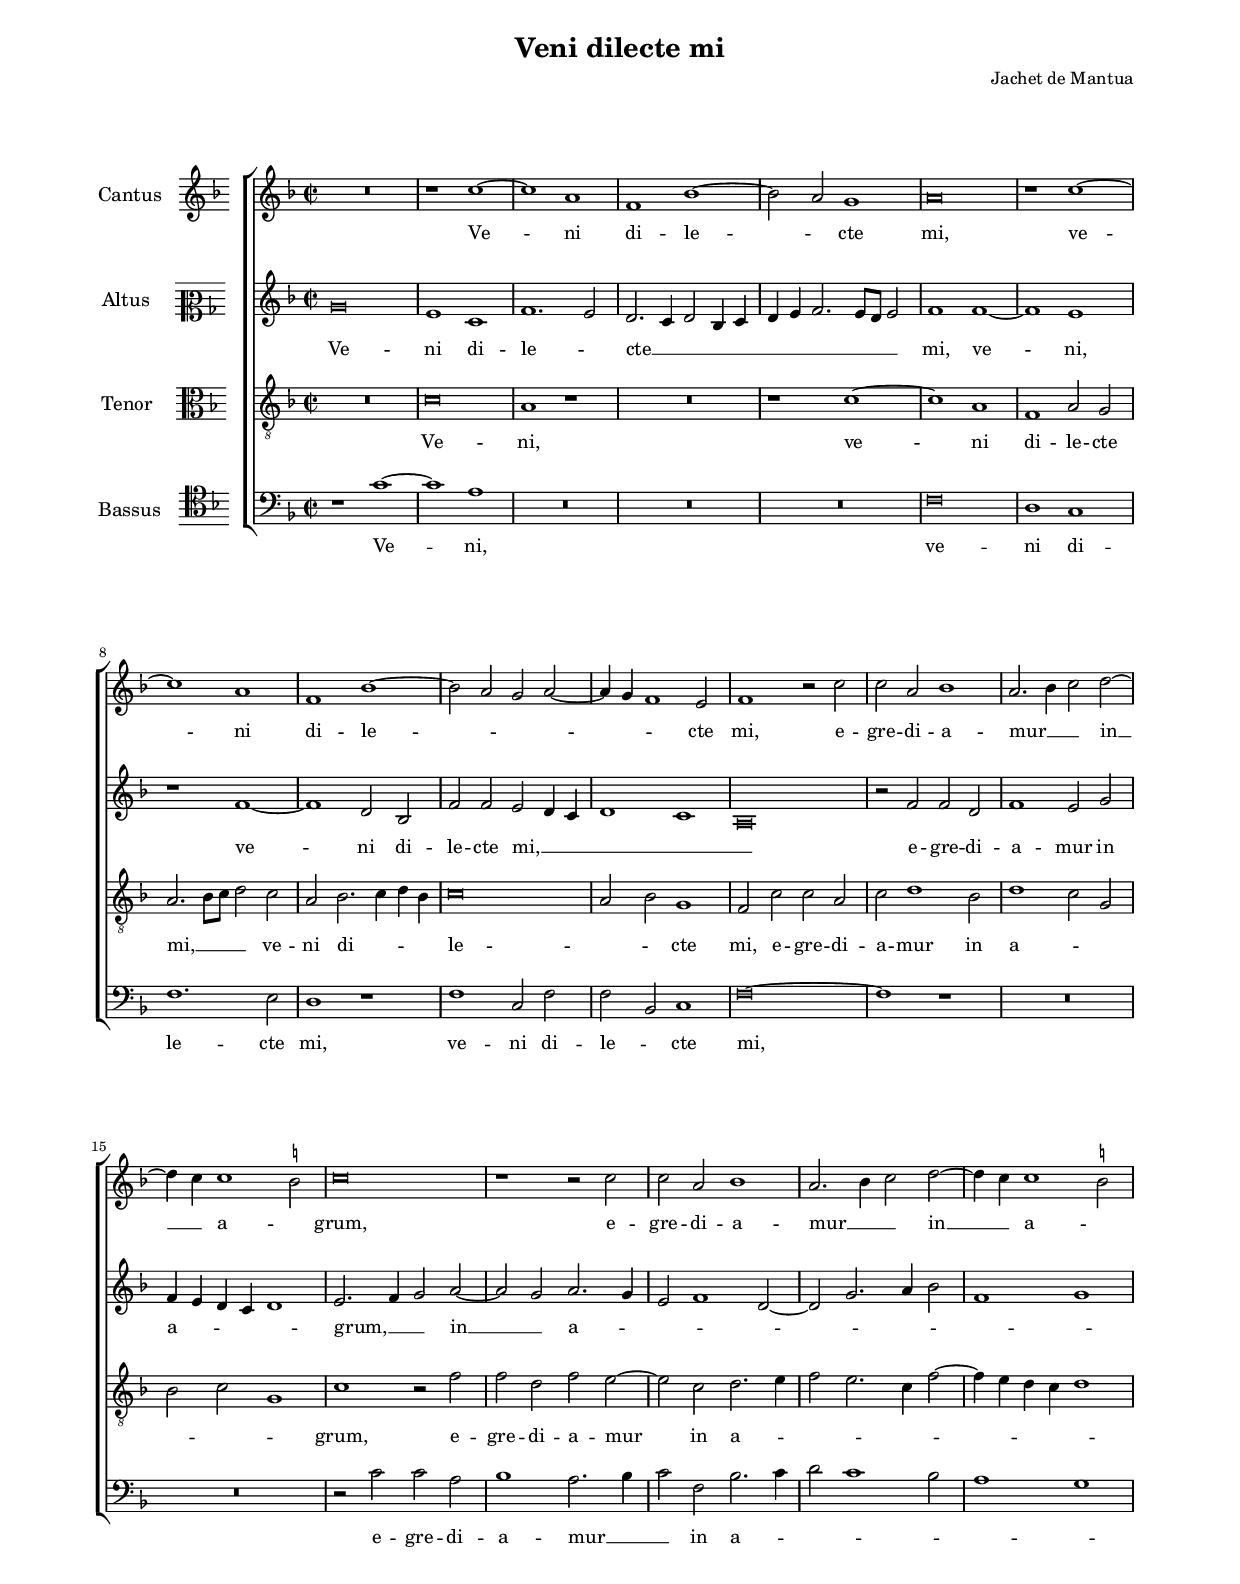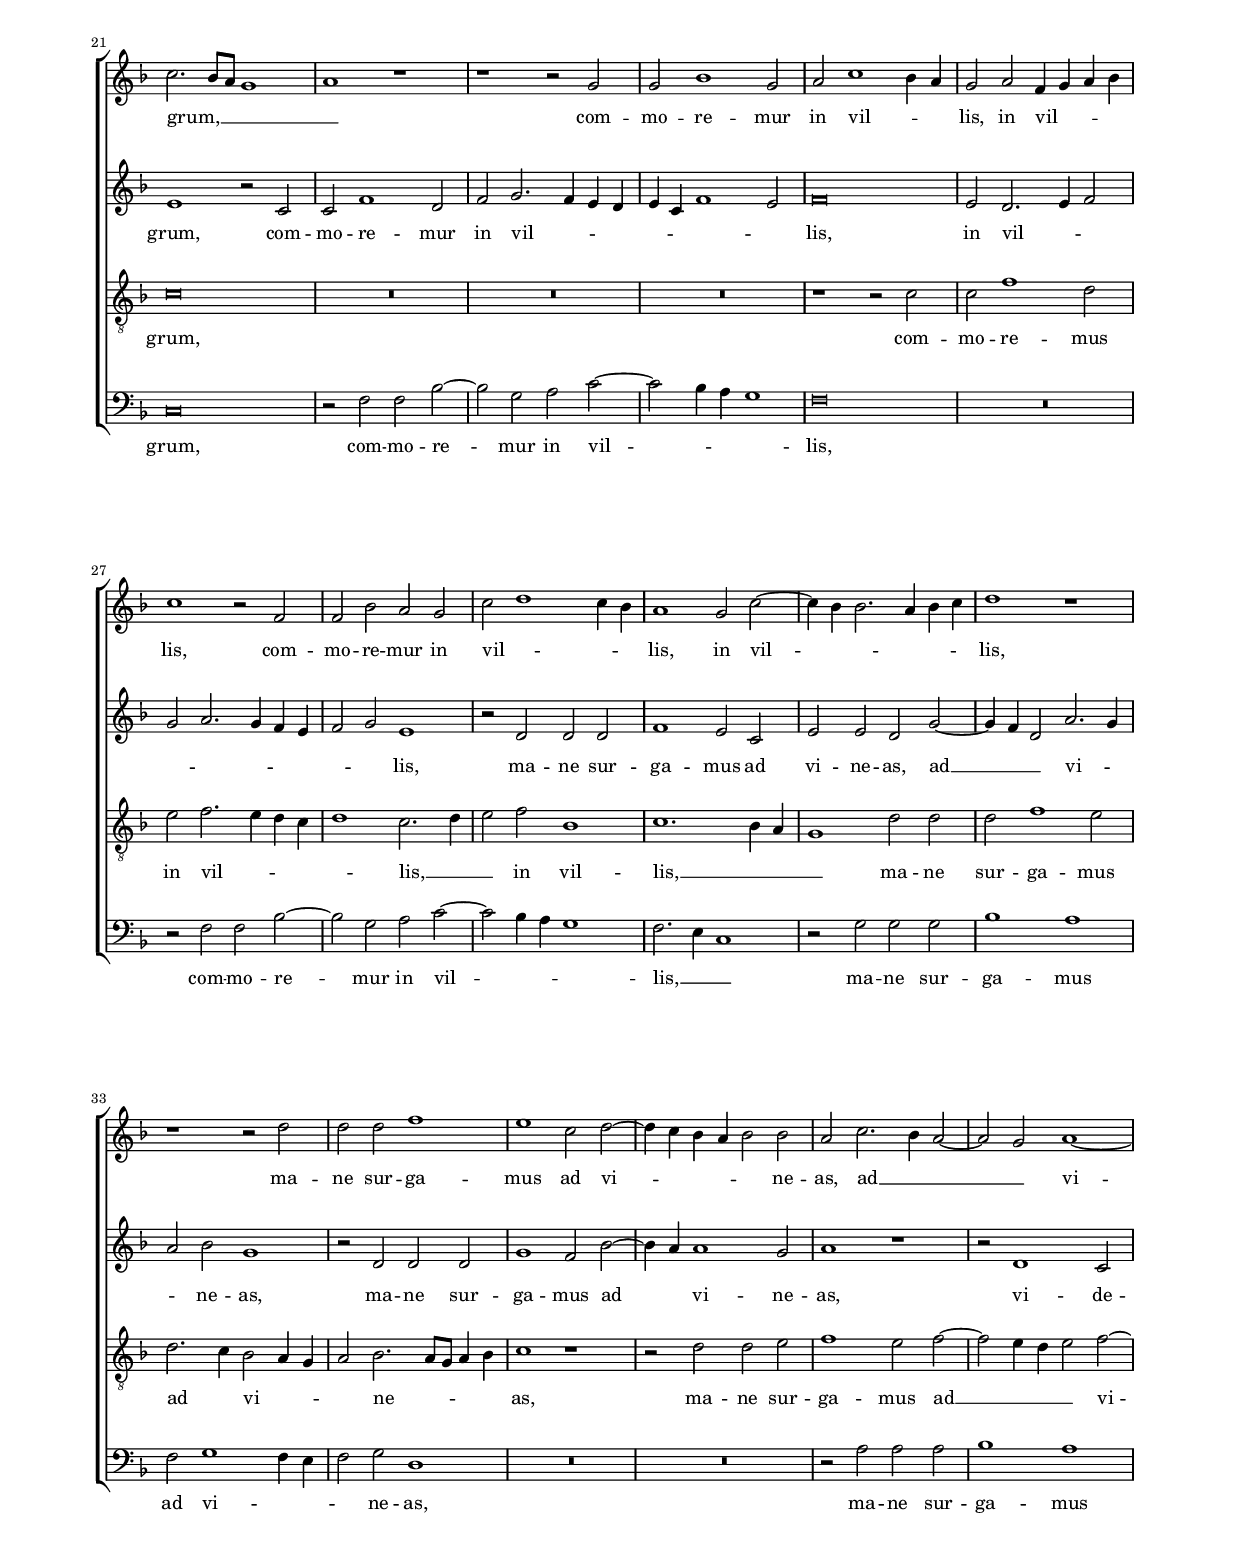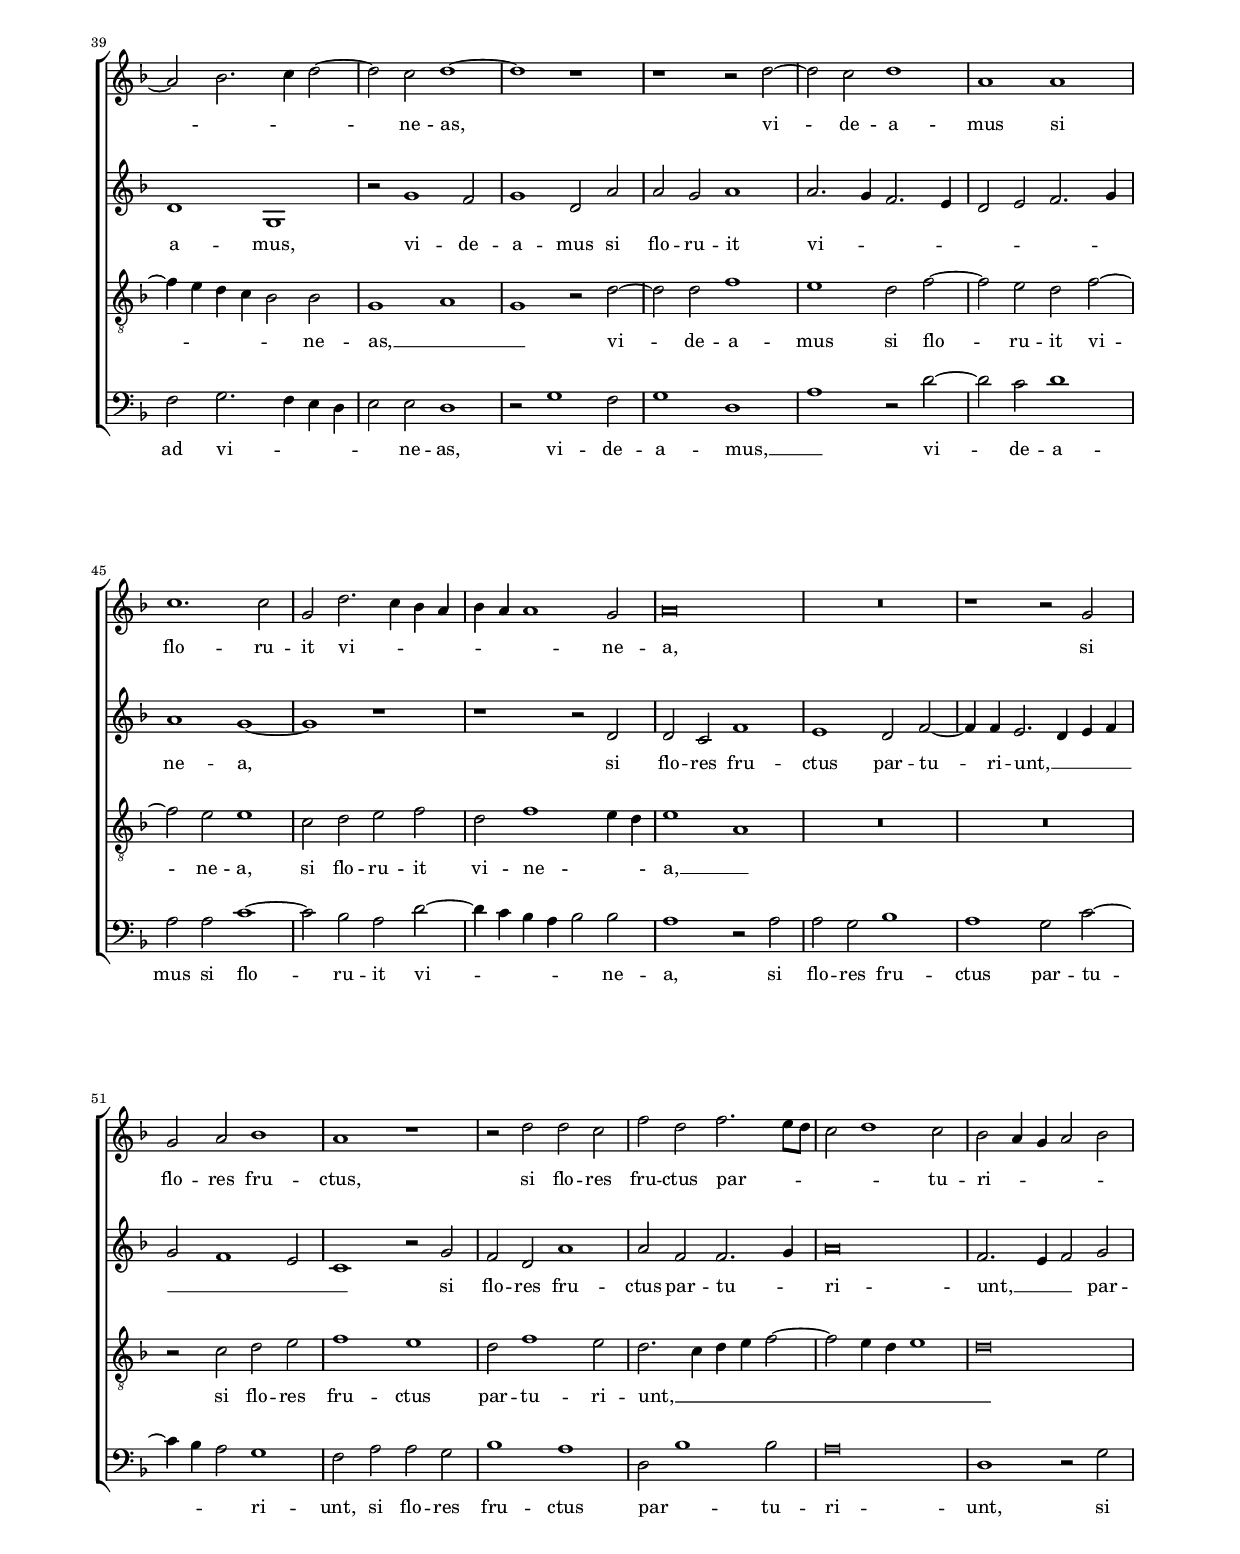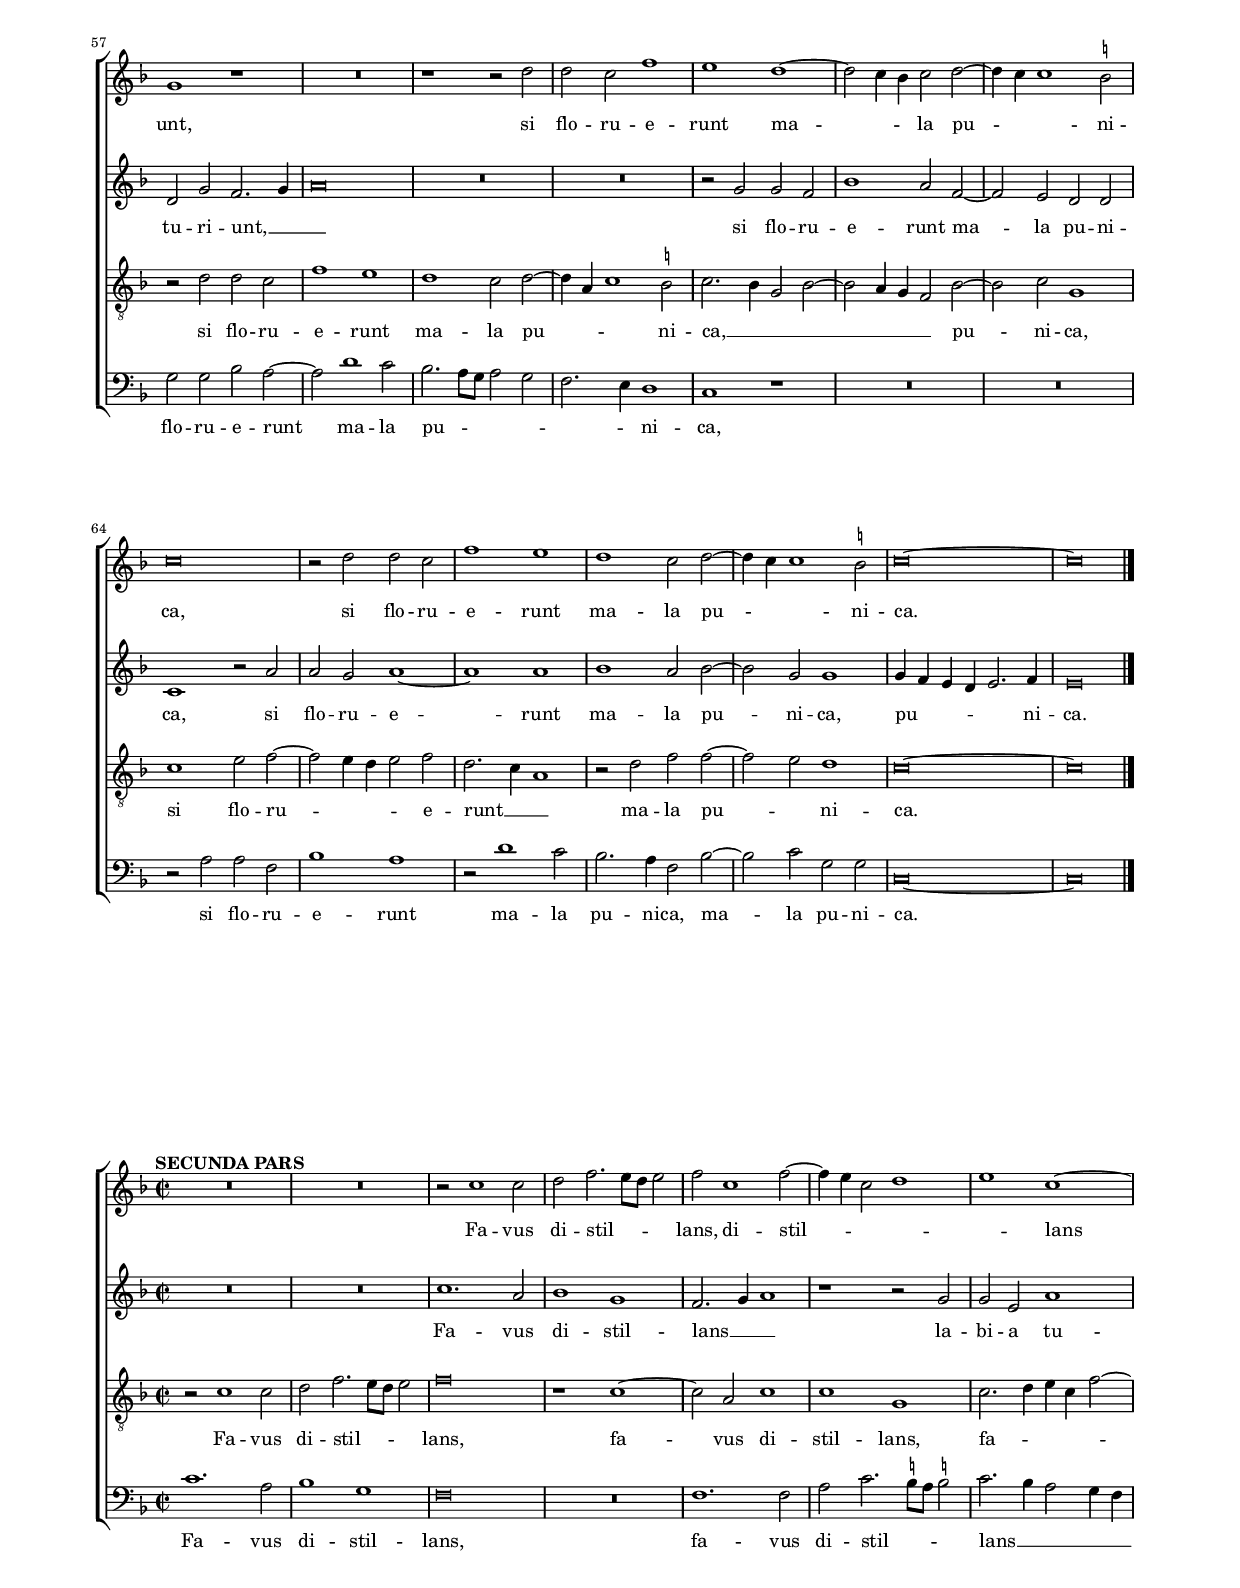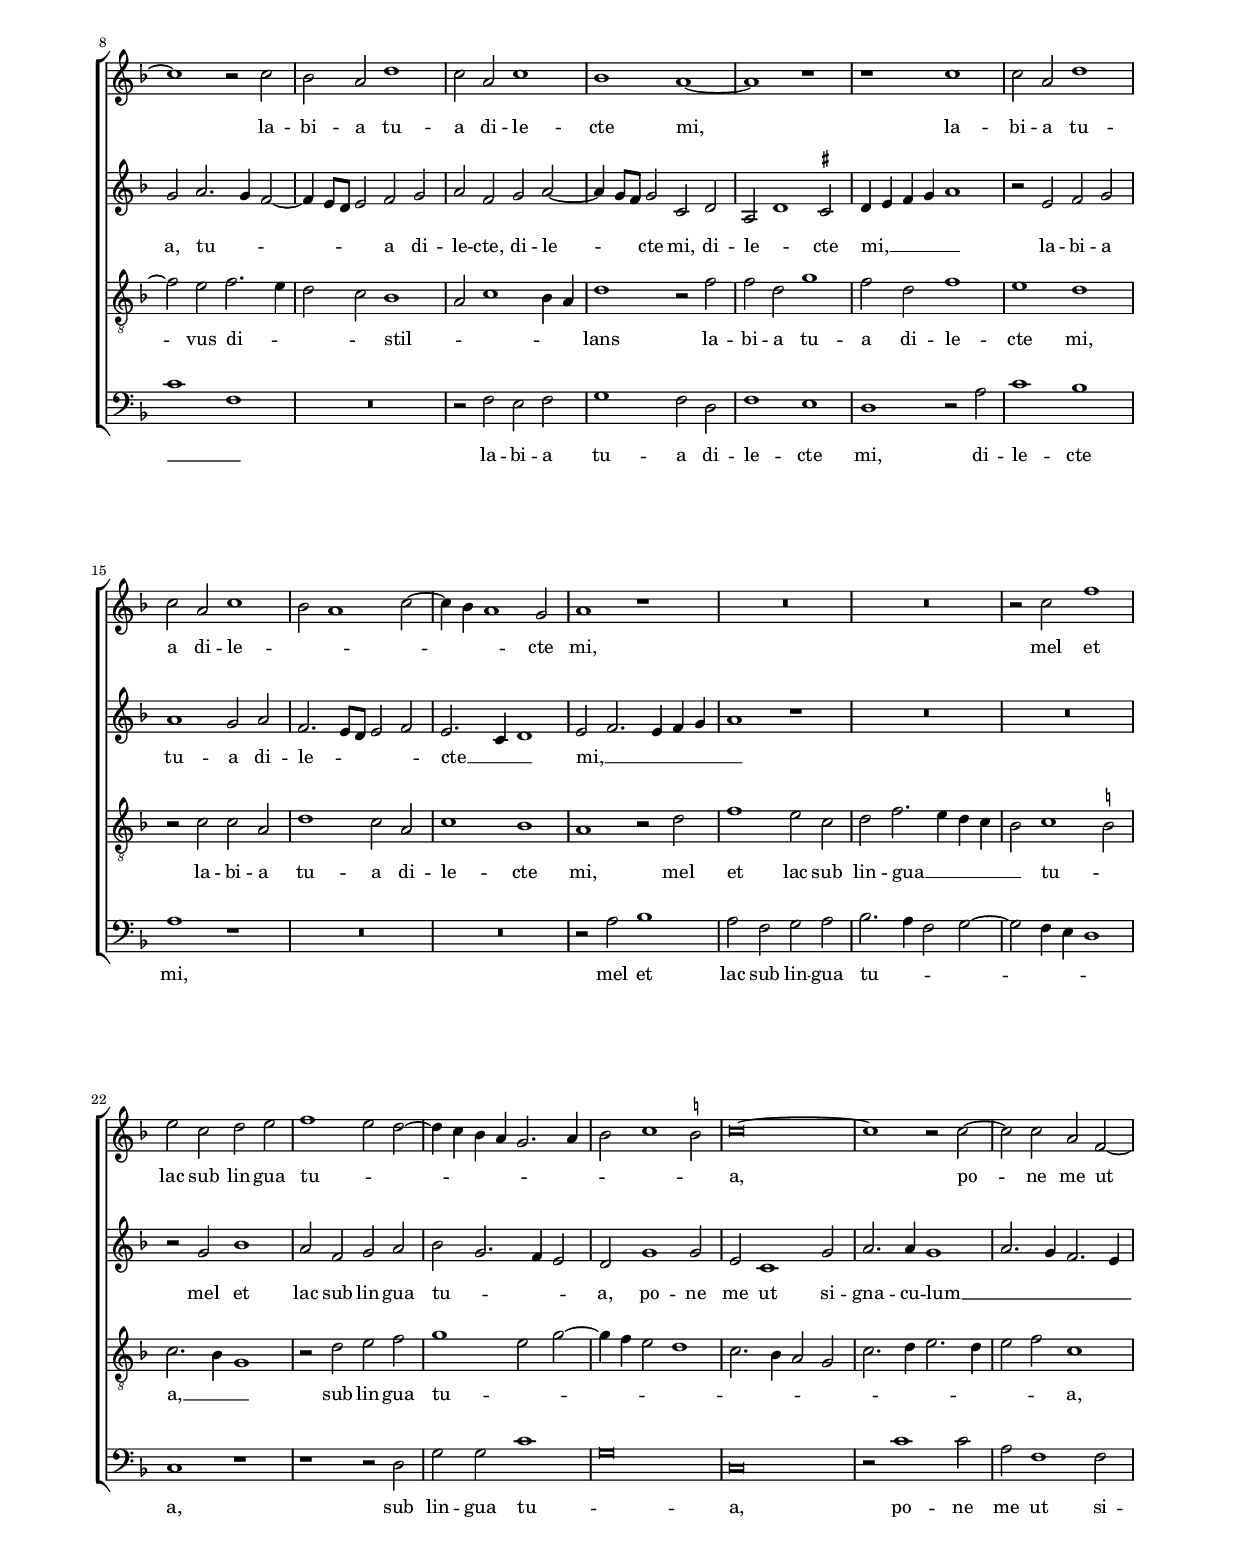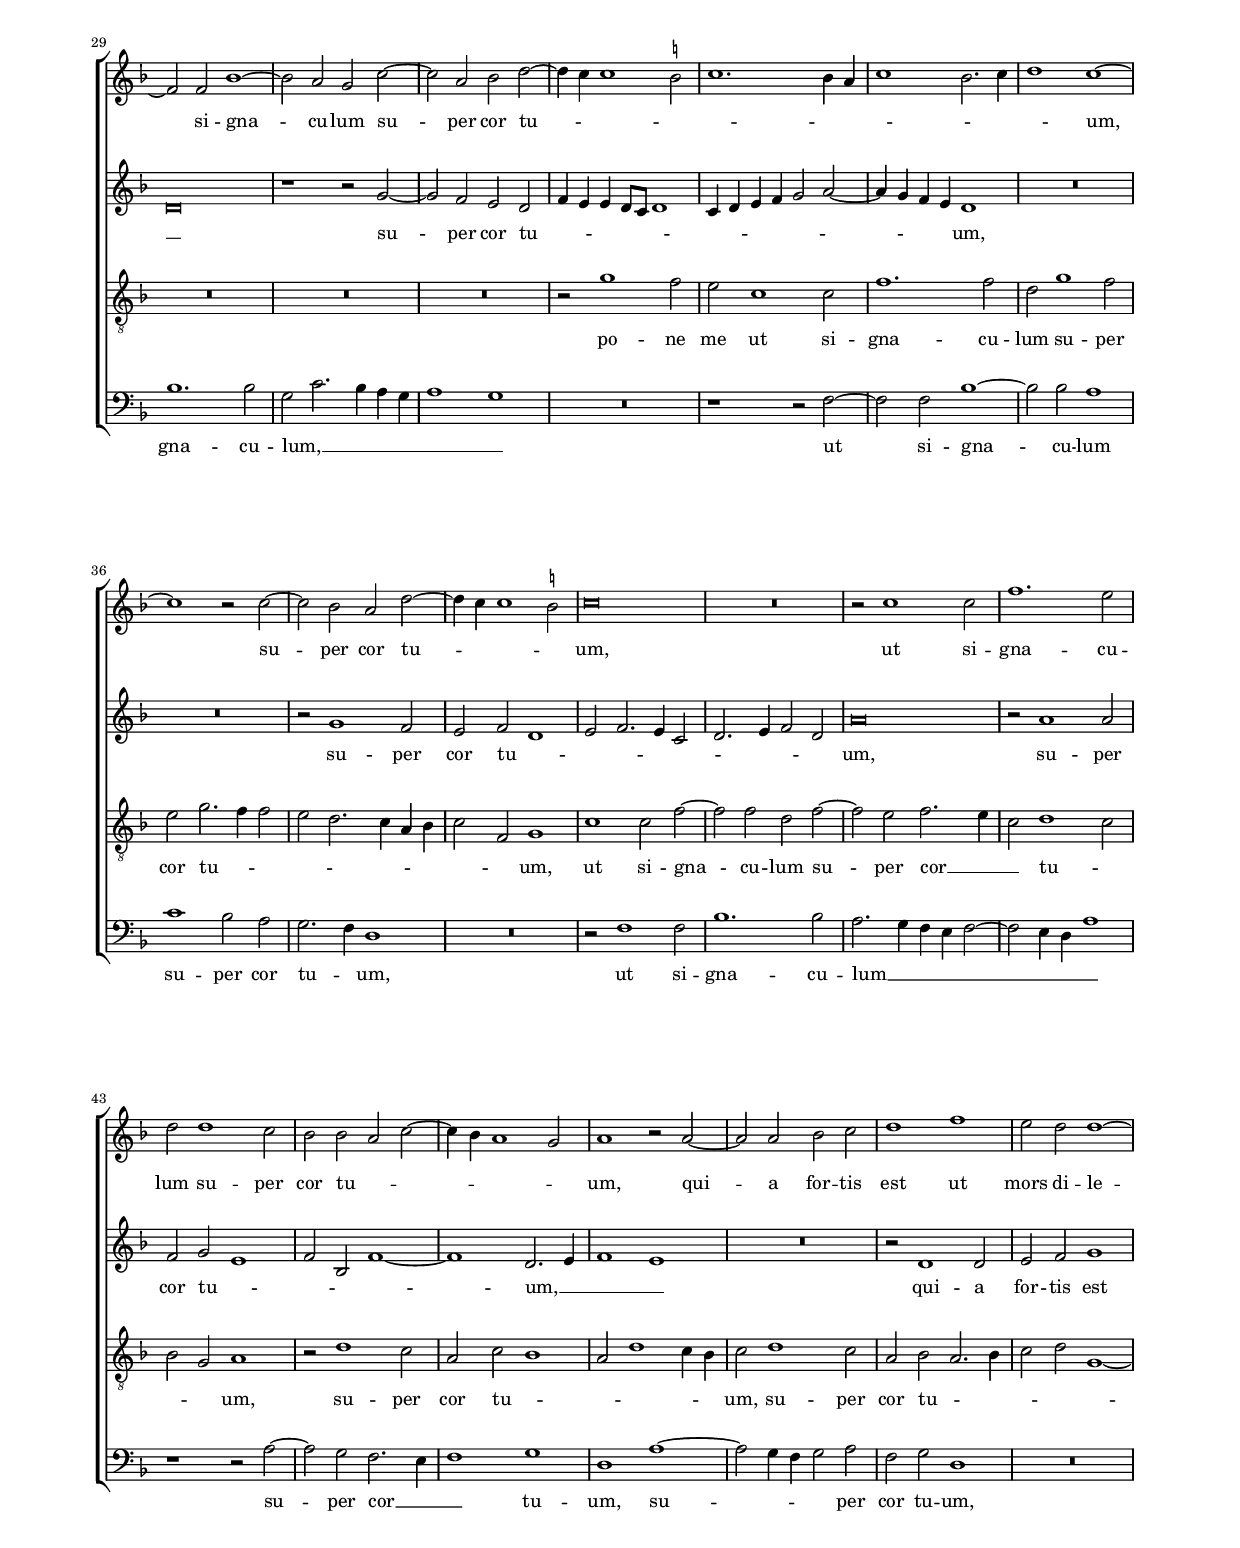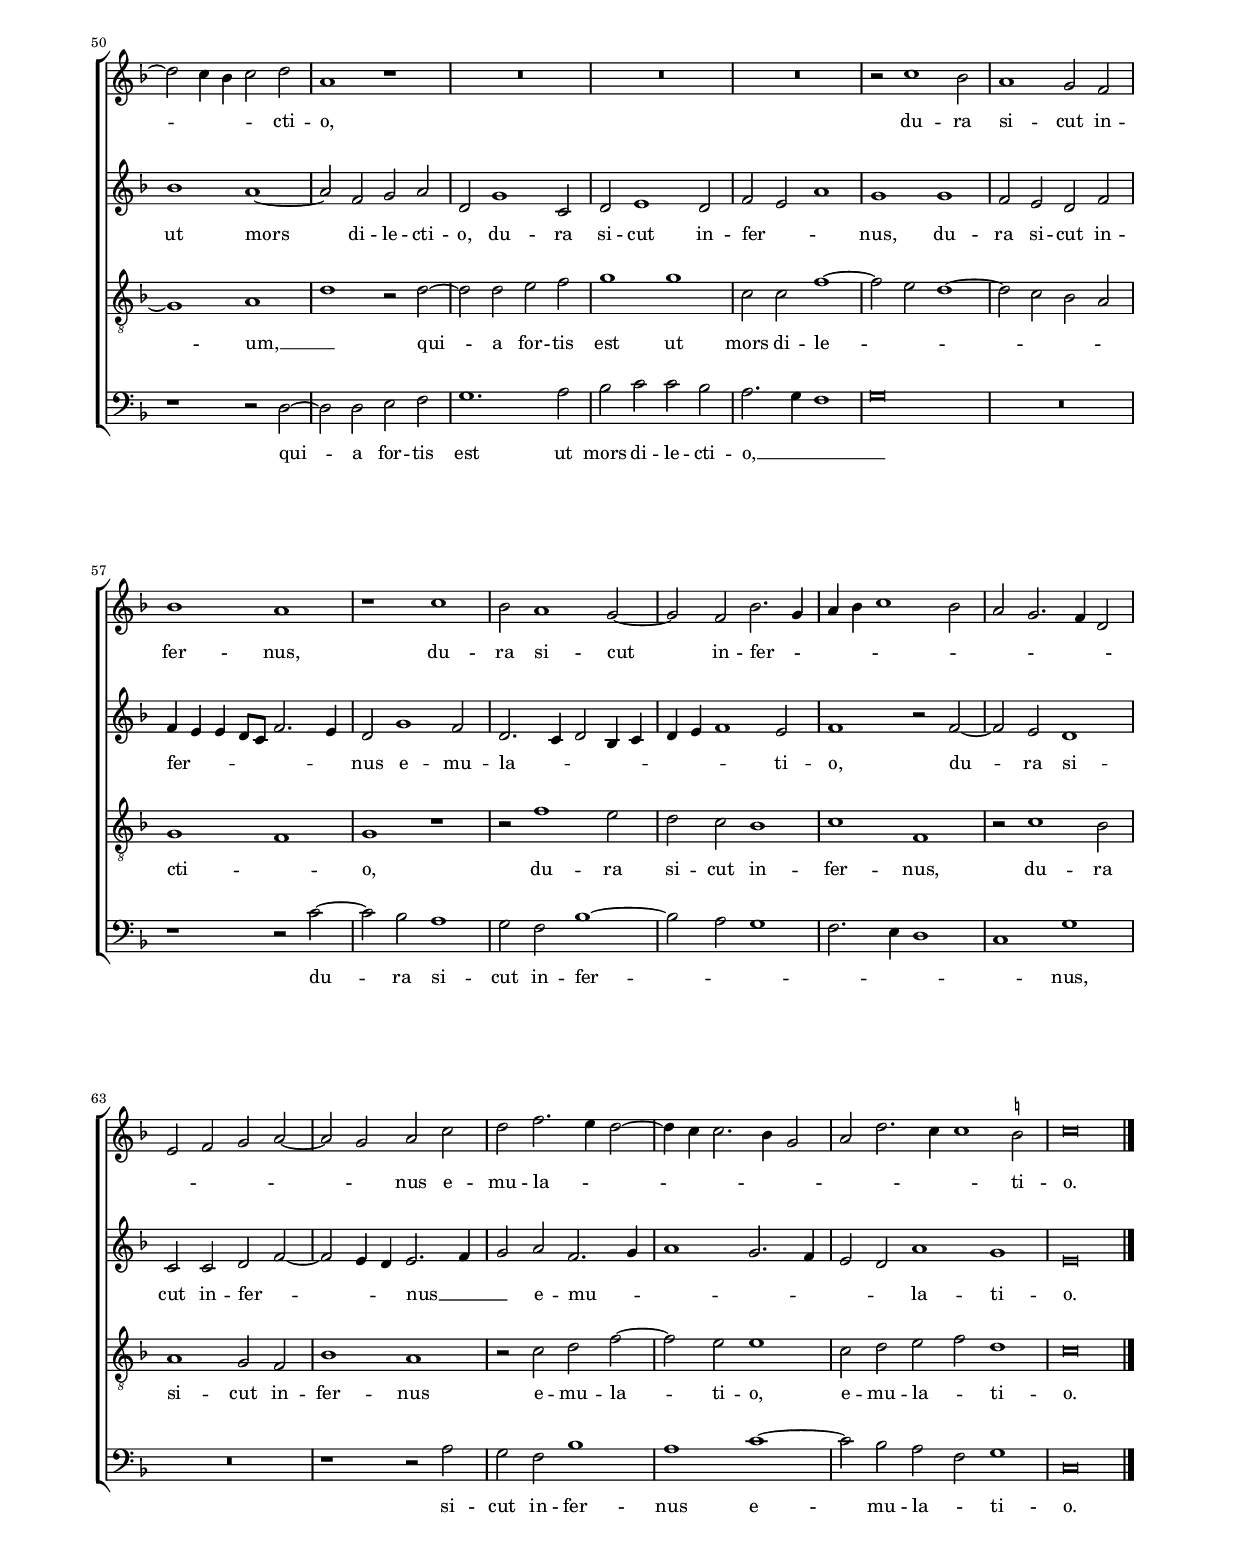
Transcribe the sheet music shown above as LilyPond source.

\header
{
  title="Veni dilecte mi"
  composer="Jachet de Mantua"
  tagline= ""
}

\version "2.18.2"
\include "deutsch.ly"
#(set-global-staff-size 15)
% #(set-default-paper-size "letter")
#(ly:set-option 'point-and-click #f)

	
	ficta = { \once \set suggestAccidentals = ##t }
	
	forget = #(define-music-function (parser location music) (ly:music?) #{
		\accidentalStyle forget
		$music
		\accidentalStyle default
		#})
	
	m = \melisma
	me = \melismaEnd


\paper
	{
	top-margin = 1.8 \cm
	bottom-margin = 1.8 \cm
	left-margin = 1.8 \cm
	right-margin = 1.8 \cm
	ragged-bottom = ##f
	ragged-last-bottom = ##t
	print-page-number = ##f
	score-system-spacing = #'((basic-distance . 18) (minimum-distance . 14) (padding . 6) (strechability . 250))
	system-system-spacing = #'((basic-distance . 18) (minimum-distance . 14) (padding . 6) (strechability . 250))
	scoreTitleMarkup = \markup { \fill-line  { \null \fontsize #2 \bold \fromproperty #'header:piece \fromproperty #'header:opus } }
%	systems-per-page = 3
%	min-systems-per-page = 3
	}

global = {
	\key f \major
	\time 2/2 \set Score.measureLength = #(ly:make-moment 2/1)
	}
	

incipitcantus = \markup { \score {
	{
	\set Staff.instrumentName = \markup { \fontsize #1 "Cantus" }
	\key f \major
	\clef violin
	s4 \bar ""
	}
	\layout  {
	raggedright = ##t
	indent = 1.6 \cm
	line-width = 2.2\cm
	\context { \Staff \remove Time_signature_engraver }
	\override Staff.Clef.Y-extent = #'(0 . 0)
	}} \hspace #1 }
      
      
incipitaltus = \markup { \score {
	{
	\set Staff.instrumentName = \markup { \fontsize #1 "Altus" }
	\key f \major
	\clef mezzosoprano
	s4 \bar ""
	}
	\layout  {
	raggedright = ##t
	indent = 1.6 \cm
	line-width = 2.2\cm
	\context { \Staff \remove Time_signature_engraver }
	\override Staff.Clef.Y-extent = #'(0 . 0)
	}} \hspace #1 }


incipittenor = \markup { \score {
	{
	\set Staff.instrumentName = \markup { \fontsize #1 "Tenor" }
	\key f \major
	\clef alto
	s4 \bar ""
	}
	\layout  {
	raggedright = ##t
	indent = 1.6 \cm
	line-width = 2.2\cm
	\context { \Staff \remove Time_signature_engraver }
	\override Staff.Clef.Y-extent = #'(0 . 0)
	}} \hspace #1 }
      
      
incipitbassus = \markup { \score {
	{
	\set Staff.instrumentName = \markup { \fontsize #1 "Bassus" }
	\key f \major
	\clef tenor
	s4 \bar ""
	}
	\layout  {
	raggedright = ##t
	indent = 1.6 \cm
	line-width = 2.2\cm
	\context { \Staff \remove Time_signature_engraver }
	\override Staff.Clef.Y-extent = #'(0 . 0)
	}} \hspace #1 }


cantus =  \relative c''
	{
	R\breve
	r1 c~
	c1 a
	f1 b~
%5
	b2 a g1 |
	a\breve
	r1 c~
	c1 a
	f1 b~
%10
	b2 a g a~ |
	a4 g f1 e2
	f1 r2 c'
	c2 a b1
	a2. b4 c2 d~
%15
	d4 c c1 \ficta h2 |
	c\breve
	r1 r2 c
	c2 a b1
	a2. b4 c2 d~
%20
	d4 c c1 \ficta h2 |
	c2. b8 a g1
	a1 r
	r1 r2 g
	g2 b1 g2
%25
	a2 c1 b4 a |
	g2 a f4 g a b
	c1 r2 f,
	f2 b a g
	c2 d1 c4 b
%30
	a1 g2 c~ |
	c4 b b2. a4 b c
	d1 r
	r1 r2 d
	d2 d f1
%35
	e1 c2 d~ |
	d4 c b a b2 b
	a2 c2. b4 a2~
	a2 g a1~
	a2 b2. c4 d2~
%40
	d2 c d1~ |
	d1 r
	r1 r2 d~
	d2 c d1
	a1 a
%45
	c1. c2 |
	g2 d'2. c4 b a
	b4 a a1 g2
	a\breve
	R\breve
%50
	r1 r2 g |
	g2 a b1
	a1 r
	r2 d d c
	f2 d f2. e8 d
%55
	c2 d1 c2 |
	b2 a4 g a2 b
	g1 r
	R\breve
	r1 r2 d'
%60
	d2 c f1 |
	e1  d~
	d2 c4 b c2 d~
	d4 c c1 \ficta h2
	c\breve
%65
	r2 d d c |
	f1 e
	d1 c2 d~
	d4 c c1 \ficta h2
	c\breve~
%70
	c\breve \bar "|." |
	}
	

altus =  \relative c'
        {
	g'\breve
	e1 c
	f1. e2
	d2. c4 d2 b4 c
%5
	d4 e f2. e8 d e2 |
	f1 f~
	f1 e
	r1 f~
	f1 d2 b
%10
	f'2 f e d4 c |
	d1 c
	a\breve
	r2 f' f d
	f1 e2 g
%15
	f4 e d c d1 |
	e2. f4 g2 a~
	a2 g a2. g4
	e2 f1 d2~
	d2 g2. a4 b2
%20
	f1 g |
	e1 r2 c
	c2 f1 d2
	f2 g2. f4 e d
	e4 c f1 e2
%25
	f\breve |
	e2 d2. e4 f2
	g2 a2. g4 f e
	f2 g e1
	r2 d d d
%30
	f1 e2 c |
	e2 e d g~
	g4 f d2 a'2. g4
	a2 b g1
	r2 d d d
%35
	g1 f2 b~ |
	b4 a a1 g2 
	a1 r
	r2 d,1 c2
	d1 g,
%40
	r2 g'1 f2 |
	g1 d2 a'
	a2 g a1
	a2. g4 f2. e4
	d2 e f2. g4
%45
	a1 g~ |
	g1 r
	r1 r2 d
	d2 c f1
	e1 d2 f~
%50
	f4 f e2. d4 e f |
	g2 f1 e2
	c1 r2 g'
	f2 d a'1
	a2 f f2. g4
%55
	a\breve |
	f2. e4 f2 g
	d2 g f2. g4
	a\breve
	R\breve
%60
	R\breve |
	r2 g g f
	b1 a2 f~
	f2 e d d
	c1 r2 a'
%65
	a2 g a1~ |
	a1 a
	b1 a2 b~
	b2 g g1
	g4 f e d e2. f4
%70
	e\breve |
	}


tenor =  \relative c'
	{
	R\breve
	c\breve
	a1 r
	R\breve
%5
	r1 c~ |
	c1 a
	f1 a2 g
	a2. b8 c d2 c
	a2 b2. c4 d b
%10
	c\breve |
	a2 b g1
	f2 c' c a
	c2 d1 b2
	d1 c2 g
%15
	b2 c g1 |
	c1 r2 f
	f2 d f e~
	e2 c d2. e4
	f2 e2. c4 f2~
%20
	f4 e d c d1 |
	c\breve
	R\breve
	R\breve
	R\breve
%25
	r1 r2 c |
	c2 f1 d2
	e2 f2. e4 d c
	d1 c2. d4
	e2 f b,1
%30
	c1. b4 a |
	g1 d'2 d
	d2 f1 e2
	d2. c4 b2 a4 g
	a2 b2. a8 g a4 b
%35
	c1 r |
	r2 d d e
	f1 e2 f~
	f2 e4 d e2 f~
	f4 e d c b2 b
%40
	g1 a |
	g1 r2 d'~
	d2 d f1
	e1 d2 f~
	f2 e d f~
%45
	f2 e e1
	c2 d e f |
	d2 f1 e4 d
	e1 a,
	R\breve
%50
	R\breve
	r2 c d e |
	f1 e
	d2 f1 e2
	d2. c4 d e f2~
%55
	f2 e4 d e1
	d\breve |
	r2 d d c
	f1 e
	d1 c2 d~
%60
	d4 a c1 \ficta h2
	c2. b4 g2 b~ |
	b2 a4 g f2 b~
	b2 c g1
	c1 e2 f~
%65
	f2 e4 d e2 f
	d2. c4 a1 |
	r2 d f f~
	f2 e d1
	c\breve~
%70
	c\breve |
	}


bassus  =  \relative c
	{
	r1 c'~
	c1 a
	R\breve
	R\breve
%5
	R\breve |
	f\breve
	d1 c
	f1. e2
	d1 r
%10
	f1 c2 f |
	f2 b, c1
	f\breve~
	f1 r
	R\breve
%15
	R\breve |
	r2 c' c a
	b1 a2. b4
	c2 f, b2. c4
	d2 c1 b2
%20
	a1 g |
	c,\breve
	r2 f f b~
	b2 g a c~
	c2 b4 a g1
%25
	f\breve |
	R\breve
	r2 f f b~
	b2 g a c~
	c2 b4 a g1
%30
	f2. e4 c1 |
	r2 g' g g
	b1 a
	f2 g1 f4 e
	f2 g d1
%35
	R\breve |
	R\breve
	r2 a' a a
	b1 a
	f2 g2. f4 e d
%40
	e2 e d1 |
	r2 g1 f2
	g1 d
	a'1 r2 d~
	d2 c d1
%45
	a2 a c1~ |
	c2 b a d~
	d4 c b a b2 b
	a1 r2 a
	a2 g b1
%50
	a1 g2 c~ |
	c4 b a2 g1
	f2 a a g
	b1 a
	d,2 b'1 b2
%55
	a\breve |
	d,1 r2 g |
	g2 g b a~
	a2 d1 c2
	b2. a8 g a2 g
%60
	f2. e4 d1 |
	c1 r
	R\breve
	R\breve
	r2 a' a f
%65
	b1 a |
	r2 d1 c2
	b2. a4 f2 b~
	b2 c g g
	c,\breve~
%70
	c\breve |
	}
	
lyricscantus = \lyricmode {
	Ve -- ni di -- le -- _ cte mi,
	ve -- ni di -- le -- _ _ _ _ _ cte mi,
	e -- gre -- di -- a -- mur __ _ _ in __ _ a -- _ grum,
	e -- gre -- di -- a -- mur __ _ _ in __ _ a -- _ grum, __ _ _ _ _
	com -- mo -- re -- mur in vil -- _ _ lis,
	in vil -- _ _ _ lis,
	com -- mo -- re -- mur in vil -- _ _ _ lis,
	in vil -- _ _ _ _ _ lis,
	ma -- ne sur -- ga -- mus ad vi -- _ _ _ _ ne -- as,
	ad __ _ _ _ vi -- _ _ _ ne -- as,
	vi -- de -- a -- mus si flo -- ru -- it vi -- _ _ _ _ _ _ ne -- a,
	si flo -- res fru -- ctus,
	si flo -- res fru -- ctus par -- _ _ _ _ tu -- ri -- _ _ _ _ unt,
	si flo -- ru -- e -- runt ma -- _ _ la pu -- _ _ ni -- ca,
	si flo -- ru -- e -- runt ma -- la pu -- _ _ ni -- ca. 
	}
	
	
lyricsaltus = \lyricmode {
	Ve -- ni di -- le -- _ cte __ _ _ _ _ _ _ _ _ _ _ mi,
	ve -- ni,
	ve -- ni di -- le -- cte mi, __ _ _ _ _ _
	e -- gre -- di -- a -- mur in a -- _ _ _ _ grum, __ _ _
	in __ _ a -- _ _ _ _ _ _ _ _ _ grum,
	com -- mo -- re -- mur in vil -- _ _ _ _ _ _ _ lis,
	in vil -- _ _ _ _ _ _ _ _ _ lis,
	ma -- ne sur -- ga -- mus ad vi -- ne -- as,
	ad __ _ _ vi -- _ _ ne -- as,
	ma -- ne sur -- ga -- mus ad _ vi -- ne -- as,
	vi -- de -- a -- mus,
	vi -- de -- a -- mus si flo -- ru -- it vi -- _ _ _ _ _ _ _ ne -- a,
	si flo -- res fru -- ctus par -- tu -- ri -- unt, __ _ _ _ _ _ _ _
	si flo -- res fru -- ctus par -- tu -- _ ri -- unt, __ _ _
	par -- tu -- ri -- unt, __ _ _
	si flo -- ru -- e -- runt ma -- la pu -- ni -- ca,
	si flo -- ru -- e -- runt ma -- la pu -- ni -- ca,
	pu -- _ _ _ _ ni -- ca.
	}
	

lyricstenor = \lyricmode {
	Ve -- ni,
	ve -- ni di -- le -- cte mi, __ _ _ _
	ve -- ni di -- _ _ _ le -- _ _ cte mi,
	e -- gre -- di -- a -- mur in a -- _ _ _ _ _ grum,
	e -- gre -- di -- a -- mur in a -- _ _ _ _ _ _ _ _ _ grum,
	com -- mo -- re -- mus in vil -- _ _ _ _ lis, __ _ _
	in vil -- lis, __ _ _ _
	ma -- ne sur -- ga -- mus ad _ vi -- _ _ _ ne -- _ _ _ _ as,
	ma -- ne sur -- ga -- mus ad __ _ _ _ vi -- _ _ _ _ ne -- as, __ _ _
	vi -- de -- a -- mus si flo -- ru -- it vi -- ne -- a,
	si flo -- ru -- it vi -- ne -- _ _ a, __ _
	si flo -- res fru -- ctus par -- tu -- ri -- unt, __ _ _ _ _ _ _ _ _
	si flo -- ru -- e -- runt ma -- la pu -- _ _ ni -- ca, __ _ _ _ _ _ _
	pu -- ni -- ca,
	si flo -- ru -- _ _ _ e -- runt __ _ _ ma -- la pu -- _ ni -- ca.
	}
	
	
lyricsbassus = \lyricmode {
	Ve -- ni,
	ve -- ni di -- le -- cte mi,
	ve -- ni di -- le -- _ cte mi,
	e -- gre -- di -- a -- mur __ _ _ in a -- _ _ _ _ _ _ grum,
	com -- mo -- re -- mur in vil -- _ _ _ lis,
	com -- mo -- re -- mur in vil -- _ _ _ lis, __ _ _
	ma -- ne sur -- ga -- mus ad vi -- _ _ _ ne -- as,
	ma -- ne sur -- ga -- mus ad vi -- _ _ _ _ ne -- as,
	vi -- de -- a -- mus, __ _
	vi -- de -- a -- mus si flo -- ru -- it vi -- _ _ _ _ ne -- a,
	si flo -- res fru -- ctus par -- tu -- _ _ ri -- unt,
	si flo -- res fru -- ctus par -- _ tu -- ri -- unt,
	si flo -- ru -- e -- runt ma -- la pu -- _ _ _ _ _ _ ni -- ca,
	si flo -- ru -- e -- runt ma -- la pu -- ni -- ca,
	ma -- la pu -- ni -- ca.
	}
	

\score
{  
  % \transpose {
	\new ChoirStaff \with { \override StaffGrouper.staff-staff-spacing.basic-distance = #12 }
	<<
	
	\new Staff << \global
	\new Voice="v1" {
		\set Staff.instrumentName=\incipitcantus
		\set Staff.midiInstrument = "reed organ"
		\clef violin
		\cantus }
	\new Lyrics \lyricsto "v1" {\lyricscantus }
	>>

	
	\new Staff << \global
	\new Voice="v2" {
		\set Staff.instrumentName=\incipitaltus
		\set Staff.midiInstrument = "reed organ"
		\clef violin 
		\altus}
	\new Lyrics \lyricsto "v2" {\lyricsaltus }
	>>

	
	\new Staff << \global
	\new Voice="v3" {
		\set Staff.instrumentName=\incipittenor
		\set Staff.midiInstrument = "reed organ"
		\clef "G_8"
		\tenor }
	\new Lyrics \lyricsto "v3" {\lyricstenor }
	>>

	
	\new Staff << \global
	\new Voice="v4" {
		\set Staff.instrumentName=\incipitbassus
		\set Staff.midiInstrument = "reed organ"
		\clef bass 
		\bassus }
	\new Lyrics \lyricsto "v4" {\lyricsbassus}
	>>
	
	>>
	% } % transpose
		
	\layout
	{
	indent = 2.5 \cm
	\context { \Lyrics \override VerticalAxisGroup.nonstaff-relatedstaff-spacing.padding = #1.8 }
	\context { \Staff \override TimeSignature.break-visibility = #end-of-line-invisible }
%	\context { \Staff \override InstrumentName.X-offset = #'-25 }
%	\context { \Voice \override Slur.transparent = ##t }
%	\context { \Voice \override AccidentalSuggestion.avoid-slur = #'ignore }
%	\context { \Voice \override AccidentalSuggestion.outside-staff-priority = ##f }
	\context { \Score \override BarNumber.padding = #2 }
	\context { \Voice \override NoteHead.style = #'baroque }
	}

\midi
	{
    	\tempo 2 = 85
	}
	
}

%%%%%%%%%%%%%%%%%%%%  PARS SECUNDA


global = {
	\key f \major
	\time 2/2 \set Score.measureLength = #(ly:make-moment 2/1)
	}

	
cantus =  \relative c''
	{
	R\breve^\markup { \left-align \bold "SECUNDA PARS" }
	R\breve
	r2 c1 c2
	d2 f2. e8 d e2
%5
	f2 c1 f2~ |
	f4 e c2 d1
	e1 c~
	c1 r2 c
	b2 a d1
%10
	c2 a c1 |
	b1 a~
	a1 r
	r1 c
	c2 a d1
%15
	c2 a c1 |
	b2 a1 c2~
	c4 b a1 g2
	a1 r
	R\breve
%20
	R\breve |
	r2 c f1
	e2 c d e
	f1 e2 d~
	d4 c b a g2. a4
%25
	b2 c1 \ficta h2 |
	c\breve~
	c1 r2 c~
	c2 c a f~
	f2 f b1~
%30
	b2 a g c~ |
	c2 a b d~
	d4 c c1 \ficta h2
	c1. b4 a
	c1 b2. c4
%35
	d1 c~ |
	c1 r2 c~
	c2 b a d~
	d4 c c1 \ficta h2
	c\breve
%40
	R\breve |
	r2 c1 c2
	f1. e2
	d2 d1 c2
	b2 b a c~
%45
	c4 b a1 g2 |
	a1 r2 a~
	a2 a b c
	d1 f
	e2 d d1~
%50
	d2 c4 b c2 d |
	a1 r
	R\breve
	R\breve
	R\breve
%55
	r2 c1 b2 |
	a1 g2 f
	b1 a
	r1 c
	b2 a1 g2~
%60
	g2 f b2. g4 |
	a4 b c1 b2
	a2 g2. f4 d2
	e2 f g a~
	a2 g a c
%65
	d2 f2. e4 d2~ |
	d4 c c2. b4 g2
	\set Score.measureLength = #(ly:make-moment 3/1) a2 d2. c4 c1 \ficta h2
	\set Score.measureLength = #(ly:make-moment 2/1) c\breve \bar "|." |
	}


altus =  \relative c'
        {
	R\breve
	R\breve
	c'1. a2
	b1 g
%5
	f2. g4 a1 |
	r1 r2 g
	g2 e a1
	g2 a2. g4 f2~
	f4 e8 d e2 f g
%10
	a2 f g a~ |
	a4 g8 f g2 c,2 d
	a2 d1 \ficta cis2
	d4 e f g a1
	r2 e f g
%15
	a1 g2 a |
	f2. e8 d e2 f
	e2. c4 d1
	e2 f2. e4 f g
	a1 r
%20
	R\breve |
	R\breve
	r2 g b1
	a2 f g a
	b2 g2. f4 e2
%25
	d2 g1 g2 |
	e2 c1 g'2
	a2. a4 g1
	a2. g4 f2. e4
	d\breve
%30
	r1 r2 g~ |
	g2 f e d
	f4 e e d8 c d1
	c4 d e f g2 a~
	a4 g f e d1
%35
	R\breve |
	R\breve
	r2 g1 f2
	e2 f d1
	e2 f2. e4 c2
%40
	d2. e4 f2 d |
	a'\breve
	r2 a1 a2
	f2 g e1
	f2 b, f'1~
%45
	f1 d2. e4 |
	f1 e
	R\breve
	r2 d1 d2
	e2 f g1
%50
	b1 a~ |
	a2 f g a
	d,2 g1 c,2
	d2 e1 d2
	f2 e a1
%55
	g1 g |
	f2 e d f
	f4 e e d8 c f2. e4
	d2 g1 f2
	d2. c4 d2 b4 c
%60
	d4 e f1 e2 |
	f1 r2 f~
	f2 e d1
	c2 c d f~
	f2 e4 d e2. f4
%65
	g2 a f2. g4 |
	a1 g2. f4
	e2 d a'1 g
	e\breve |
	}


tenor =  \relative c'
	{
	r2 c1 c2
	d2 f2. e8 d e2
	f\breve
	r1 c~
%5
	c2 a c1 |
	c1 g
	c2. d4 e c f2~
	f2 e f2. e4
	d2 c b1
%10
	a2 c1 b4 a |
	d1 r2 f
	f2 d g1
	f2 d f1
	e1 d
%15
	r2 c c a |
	d1 c2 a
	c1 b
	a1 r2 d
	f1 e2 c
%20
	d2 f2. e4 d c |
	b2 c1 \ficta h2
	c2. b4 g1
	r2 d' e f
	g1 e2 g~
%25
	g4 f e2 d1 |
	c2. b4 a2 g
	c2. d4 e2. d4
	e2 f c1
	R\breve
%30
	R\breve |
	R\breve
	r2 g'1 f2
	e2 c1 c2
	f1. f2
%35
	d2 g1 f2 |
	e2 g2. f4 f2
	e2 d2. c4 a b
	c2 f, g1
	c1 c2 f~
%40
	f2 f d f~ |
	f2 e f2. e4
	c2 d1 c2
	b2 g a1
	r2 d1 c2
%45
	a2 c b1 |
	a2 d1 c4 b
	c2 d1 c2
	a2 b a2. b4
	c2 d g,1~
%50
	g1 a |
	d1 r2 d~
	d2 d e f
	g1 g
	c,2 c f1~
%55
	f2 e d1~ |
	d2 c b a
	g1 f
	g1 r
	r2 f'1 e2
%60
	d2 c b1 |
	c1 f,
	r2 c'1 b2
	a1 g2 f
	b1 a
%65
	r2 c d f~ |
	f2 e e1
	c2 d e f d1
	c\breve |
	}


bassus  =  \relative c
	{
	c'1. a2
	b1 g
	f\breve
	R\breve
%5
	f1. f2 |
	a2 c2. \ficta h8 a \ficta h!2
	c2. b4 a2 g4 f
	c'1 f,
	R\breve
%10
	r2 f e f |
	g1 f2 d
	f1 e
	d1 r2 a'
	c1 b
%15
	a1 r |
	R\breve
	R\breve
	r2 a b1
	a2 f g a
%20
	b2. a4 f2 g~ |
	g2 f4 e d1
	c1 r
	r1 r2 d
	g2 g c1
%25
	g\breve |
	c,\breve
	r2 c'1 c2
	a2 f1 f2
	b1. b2
%30
	g2 c2. b4 a g |
	a1 g
	R\breve
	r1 r2 f~
	f2 f b1~
%35
	b2 b a1 |
	c1 b2 a
	g2. f4 d1
	R\breve
	r2 f1 f2
%40
	b1. b2 |
	a2. g4 f e f2~
	f2 e4 d a'1
	r1 r2 a~
	a2 g f2. e4
%45
	f1 g |
	d1 a'~
	a2 g4 f g2 a
	f2 g d1
	R\breve
%50
	r1 r2 d~ |
	d2 d e f
	g1. a2
	b2 c c b
	a2. g4 f1
%55
	g\breve |
	R\breve
	r1 r2 c~
	c2 b a1
	g2 f b1~
%60
	b2 a g1 |
	f2. e4 d1
	c1 g'
	R\breve
	r1 r2 a
%65
	g2 f b1 |
	a1 c~
	c2 b a f g1
	c,\breve |
	}
	
lyricscantus = \lyricmode {
	Fa -- vus di -- stil -- _ _ _ lans,
	di -- stil -- _ _ _ _ lans la -- bi -- a tu -- a di -- le -- cte mi,
	la -- bi -- a tu -- a di -- le -- _ _ _ _ _ cte mi,
	mel et lac sub lin -- gua tu -- _ _ _ _ _ _ _ _ _ _ a,
	po -- ne me ut si -- gna -- cu -- lum su -- per cor tu -- _ _ _ _ _ _ _ _ _ _ um,
	su -- per cor tu -- _ _ _ um,
	ut si -- gna -- cu -- lum su -- per cor tu -- _ _ _ _ _ um,
	qui -- a for -- tis est ut mors di -- le -- _ _ _ cti -- o,
	du -- ra si -- cut in -- fer -- nus,
	du -- ra si -- cut in -- fer -- _ _ _ _ _ _ _ _ _ _ _ _ _ _ nus
	e -- mu -- la -- _ _ _ _ _ _ _ _ _ _ ti -- o.
	}
	
	
lyricsaltus = \lyricmode {
	Fa -- vus di -- stil -- lans __ _ _ la -- bi -- a tu -- a,
	tu -- _ _ _ _ _ a
	di -- le -- cte,
	di -- le -- _ _ cte mi, 
	di -- le -- _ cte mi, __ _ _ _ _
	la -- bi -- a tu -- a di -- le -- _ _ _ _ cte __ _ _ mi, __ _ _ _ _ _
	mel et lac sub lin -- gua tu -- _ _ _ a,
	po -- ne me ut si -- gna -- cu -- lum __ _ _ _ _ _ su -- per cor tu -- _ _ _ _ _ _ _ _ _ _ _ _ _ _ _ um,
	su -- per cor tu -- _ _ _ _ _ _ _ _ _ um,
	su -- per cor tu -- _ _ _ _ um, __ _ _ _
	qui -- a for -- tis est ut mors di -- le -- cti -- o,
	du -- ra si -- cut in -- fer -- _ _ nus,
	du -- ra si -- cut in -- fer -- _ _ _ _ _ _ nus e -- mu -- la -- _ _ _ _ _ _ _ ti -- o,
	du -- ra si -- cut in -- fer -- _ _ _ nus __ _ _ e -- mu -- _ _ _ _ _ _ la -- ti -- o.
	}
	

lyricstenor = \lyricmode {
	Fa -- vus di -- stil -- _ _ _ lans,
	fa -- vus di -- stil -- lans,
	fa -- _ _ _ _ vus di -- _ _ _ stil -- _ _ _ _ lans
	la -- bi -- a tu -- a di -- le -- cte mi,
	la -- bi -- a tu -- a di -- le -- cte mi,
	mel et lac sub lin -- gua __ _ _ _ _ tu -- _ a, __ _ _
	sub lin -- gua tu -- _ _ _ _ _ _ _ _ _ _ _ _ _ _ _ a,
	po -- ne me ut si -- gna -- cu -- lum su -- per cor tu -- _ _ _ _ _ _ _ _ _ um,
	ut si -- gna -- cu -- lum su -- per cor __ _ _ tu -- _ _ _ um,
	su -- per cor tu -- _ _ _ _ _ um,
	su -- per cor tu -- _ _ _ _ _ um, __ _
	qui -- a for -- tis est ut mors di -- le -- _ _ _ _ _ cti -- _ o,
	du -- ra si -- cut in -- fer -- nus,
	du -- ra si -- cut in -- fer -- nus
	e -- mu -- la -- ti -- o,
	e -- mu -- la -- _ ti -- o.
	}
	
	
lyricsbassus = \lyricmode {
	Fa -- vus di -- stil -- lans,
	fa -- vus di -- stil -- _ _ _ lans __ _ _ _ _ _ _
	la -- bi -- a tu -- a di -- le -- cte mi,
	di -- le -- cte mi,
	mel et lac sub lin -- gua tu -- _ _ _ _ _ _ a,
	sub lin -- gua tu -- _ a,
	po -- ne me ut si -- gna -- cu -- lum, __ _ _ _ _ _ _
	ut si -- gna -- cu -- lum su -- per cor tu -- _ um,
	ut si -- gna -- cu -- lum __ _ _ _ _ _ _ _ su -- per cor __ _ _ tu -- um,
	su -- _ _ _ per cor tu -- um,
	qui -- a for -- tis est ut mors di -- le -- cti -- o, __ _ _ _
	du -- ra si -- cut in -- fer -- _ _ _ _ _ _ nus,
	si -- cut in -- fer -- nus e -- mu -- la -- _ ti -- o.
	}
	

\score
{  
  % \transpose {
	\new ChoirStaff \with { \override StaffGrouper.staff-staff-spacing.basic-distance = #12 }
	<<
	
	\new Staff <<\global
	\new Voice="v1" {
	  %\set Staff.instrumentName="Cantus"
		\set Staff.midiInstrument = "reed organ"
		\clef violin
		\cantus }
	\new Lyrics \lyricsto "v1" {\lyricscantus }
	>>

	
	\new Staff << \global
	\new Voice="v2" {
	  %\set Staff.instrumentName="Altus"
		\set Staff.midiInstrument = "reed organ"
		\clef violin 
		\altus}
	\new Lyrics \lyricsto "v2" {\lyricsaltus }
	>>

	
	\new Staff <<\global
	\new Voice="v3" {
	  %\set Staff.instrumentName="Tenor"
		\set Staff.midiInstrument = "reed organ"
		\clef "G_8"
		\tenor }
	\new Lyrics \lyricsto "v3" {\lyricstenor }
	>>
	
	
	\new Staff <<\global
	\new Voice="v4" {
	  %\set Staff.instrumentName="Bassus"
		\set Staff.midiInstrument = "reed organ"
		\clef "bass" 
		\bassus }
	\new Lyrics \lyricsto "v4" {\lyricsbassus}
	>>
	
	>>
	% } % transpose
		
	\layout
	{
	indent = 0 \cm
	\context { \Lyrics \override VerticalAxisGroup.nonstaff-relatedstaff-spacing.padding = #1.8 }
	\context { \Staff \override TimeSignature.break-visibility = #end-of-line-invisible }
%	\context { \Staff \override InstrumentName.X-offset = #'-25 }
%	\context { \Voice \override Slur.transparent = ##t }
%	\context { \Voice \override AccidentalSuggestion.avoid-slur = #'ignore }
%	\context { \Voice \override AccidentalSuggestion.outside-staff-priority = ##f }
	\context { \Score \override BarNumber.padding = #2 }
	\context { \Voice \override NoteHead.style = #'baroque }
	}
	
\midi
	{
    	\tempo 2 = 90
	}
	
}

% EOF